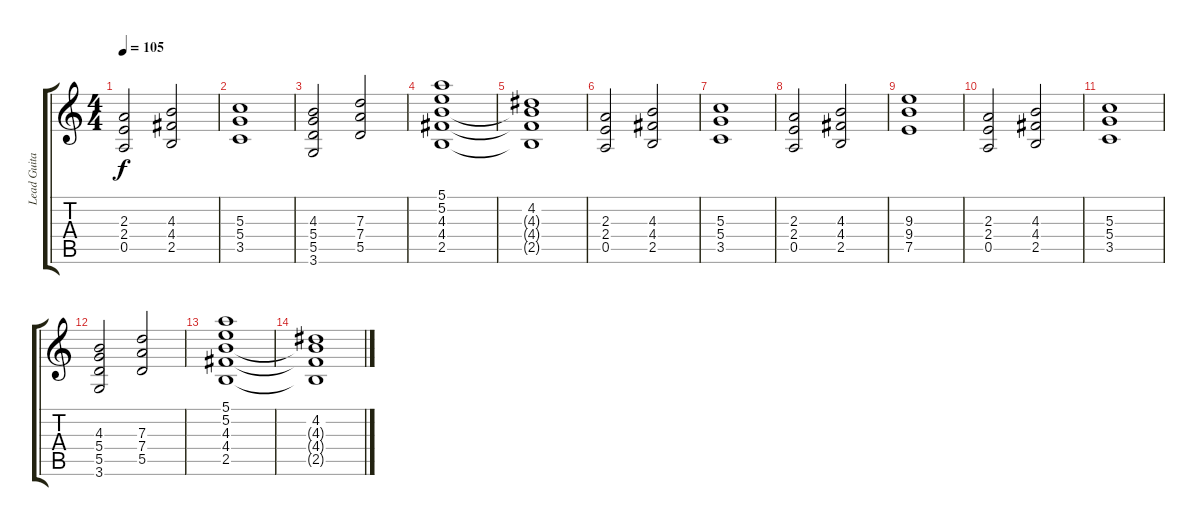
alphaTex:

\track ("Lead Guitar" "Lead Guita") {instrument overdrivenguitar}
\staff {score tabs}
\tuning (E4 B3 G3 D3 A2 E2) {hide}
\ts (4 4)
\tempo 105
\clef g2
\ks c
(2.3 2.4 0.5).2{dy f} (4.3 4.4 2.5).2 |
(5.3 5.4 3.5).1 |
(4.3 5.4 5.5 3.6).2 (7.3 7.4 5.5).2 |
(5.1 5.2 4.3 4.4 2.5).1 |
(4.2 4.3{t} 4.4{t} 2.5{t}).1 |
(2.3 2.4 0.5).2 (4.3 4.4 2.5).2 |
(5.3 5.4 3.5).1 |
(2.3 2.4 0.5).2 (4.3 4.4 2.5).2 |
(9.3 9.4 7.5).1 |
(2.3 2.4 0.5).2{volume 0} (4.3 4.4 2.5).2 |
(5.3 5.4 3.5).1 |
(4.3 5.4 5.5 3.6).2 (7.3 7.4 5.5).2 |
(5.1 5.2 4.3 4.4 2.5).1 |
(4.2 4.3{t} 4.4{t} 2.5{t}).1
